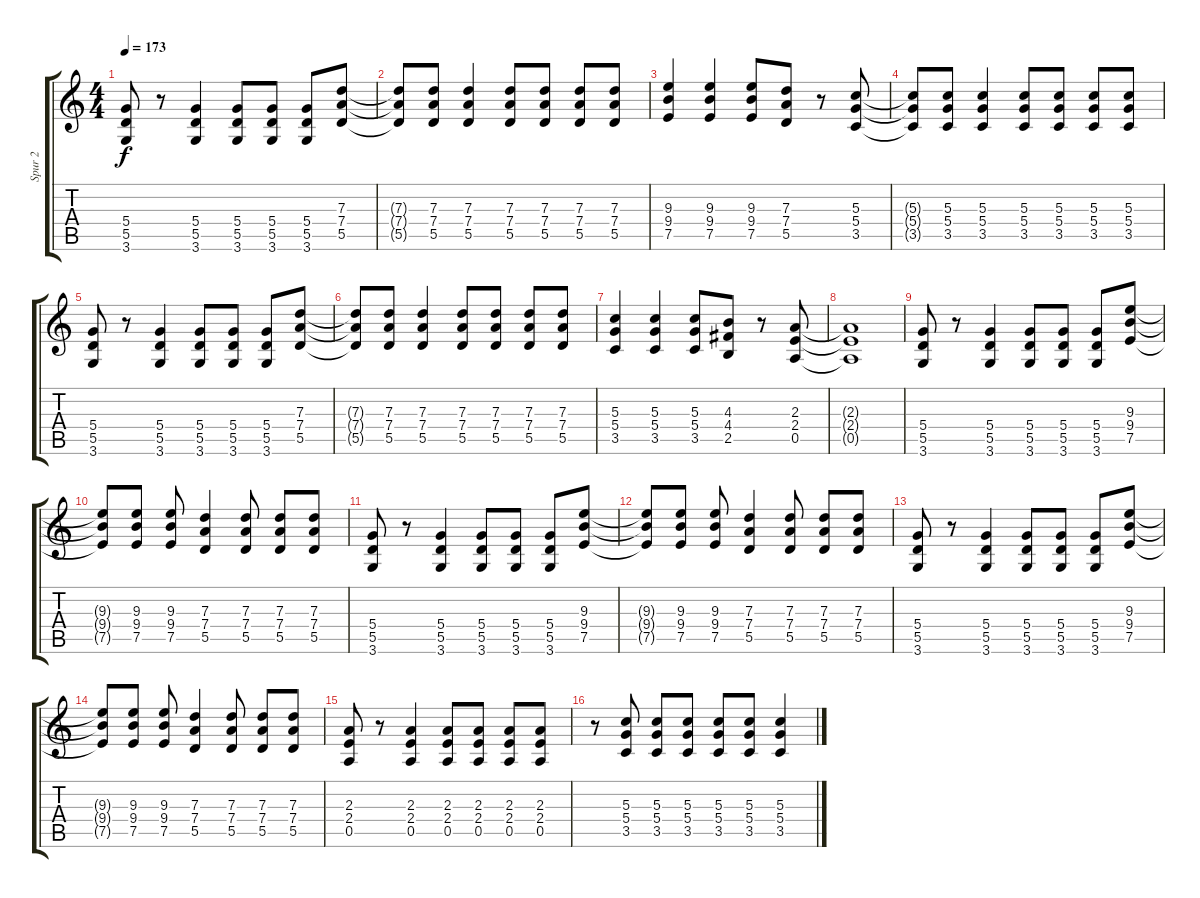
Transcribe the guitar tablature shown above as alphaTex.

\track ("Spur 2" "Spur 2") {instrument distortionguitar}
\staff {score tabs}
\tuning (E4 B3 G3 D3 A2 E2) {hide}
\ts (4 4)
\tempo 173
\clef g2
\ks c
(5.4 5.5 3.6).8{dy f} r.8 (5.4 5.5 3.6).4 (5.4 5.5 3.6).8 (5.4 5.5 3.6).8 (5.4 5.5 3.6).8 (7.3 7.4 5.5).8 |
(7.3{t} 7.4{t} 5.5{t}).8 (7.3 7.4 5.5).8 (7.3 7.4 5.5).4 (7.3 7.4 5.5).8 (7.3 7.4 5.5).8 (7.3 7.4 5.5).8 (7.3 7.4 5.5).8 |
(9.3 9.4 7.5).4 (9.3 9.4 7.5).4 (9.3 9.4 7.5).8 (7.3 7.4 5.5).8 r.8 (5.3 5.4 3.5).8 |
(5.3{t} 5.4{t} 3.5{t}).8 (5.3 5.4 3.5).8 (5.3 5.4 3.5).4 (5.3 5.4 3.5).8 (5.3 5.4 3.5).8 (5.3 5.4 3.5).8 (5.3 5.4 3.5).8 |
(5.4 5.5 3.6).8 r.8 (5.4 5.5 3.6).4 (5.4 5.5 3.6).8 (5.4 5.5 3.6).8 (5.4 5.5 3.6).8 (7.3 7.4 5.5).8 |
(7.3{t} 7.4{t} 5.5{t}).8 (7.3 7.4 5.5).8 (7.3 7.4 5.5).4 (7.3 7.4 5.5).8 (7.3 7.4 5.5).8 (7.3 7.4 5.5).8 (7.3 7.4 5.5).8 |
(5.3 5.4 3.5).4 (5.3 5.4 3.5).4 (5.3 5.4 3.5).8 (4.3 4.4 2.5).8 r.8 (2.3 2.4 0.5).8 |
(2.3{t} 2.4{t} 0.5{t}).1 |
(5.4 5.5 3.6).8 r.8 (5.4 5.5 3.6).4 (5.4 5.5 3.6).8 (5.4 5.5 3.6).8 (5.4 5.5 3.6).8 (9.3 9.4 7.5).8 |
(9.3{t} 9.4{t} 7.5{t}).8 (9.3 9.4 7.5).8 (9.3 9.4 7.5).8 (7.3 7.4 5.5).4 (7.3 7.4 5.5).8 (7.3 7.4 5.5).8 (7.3 7.4 5.5).8 |
(5.4 5.5 3.6).8 r.8 (5.4 5.5 3.6).4 (5.4 5.5 3.6).8 (5.4 5.5 3.6).8 (5.4 5.5 3.6).8 (9.3 9.4 7.5).8 |
(9.3{t} 9.4{t} 7.5{t}).8 (9.3 9.4 7.5).8 (9.3 9.4 7.5).8 (7.3 7.4 5.5).4 (7.3 7.4 5.5).8 (7.3 7.4 5.5).8 (7.3 7.4 5.5).8 |
(5.4 5.5 3.6).8 r.8 (5.4 5.5 3.6).4 (5.4 5.5 3.6).8 (5.4 5.5 3.6).8 (5.4 5.5 3.6).8 (9.3 9.4 7.5).8 |
(9.3{t} 9.4{t} 7.5{t}).8 (9.3 9.4 7.5).8 (9.3 9.4 7.5).8 (7.3 7.4 5.5).4 (7.3 7.4 5.5).8 (7.3 7.4 5.5).8 (7.3 7.4 5.5).8 |
(2.3 2.4 0.5).8 r.8 (2.3 2.4 0.5).4 (2.3 2.4 0.5).8 (2.3 2.4 0.5).8 (2.3 2.4 0.5).8 (2.3 2.4 0.5).8 |
r.8 (5.3 5.4 3.5).8 (5.3 5.4 3.5).8 (5.3 5.4 3.5).8 (5.3 5.4 3.5).8 (5.3 5.4 3.5).8 (5.3 5.4 3.5).4
